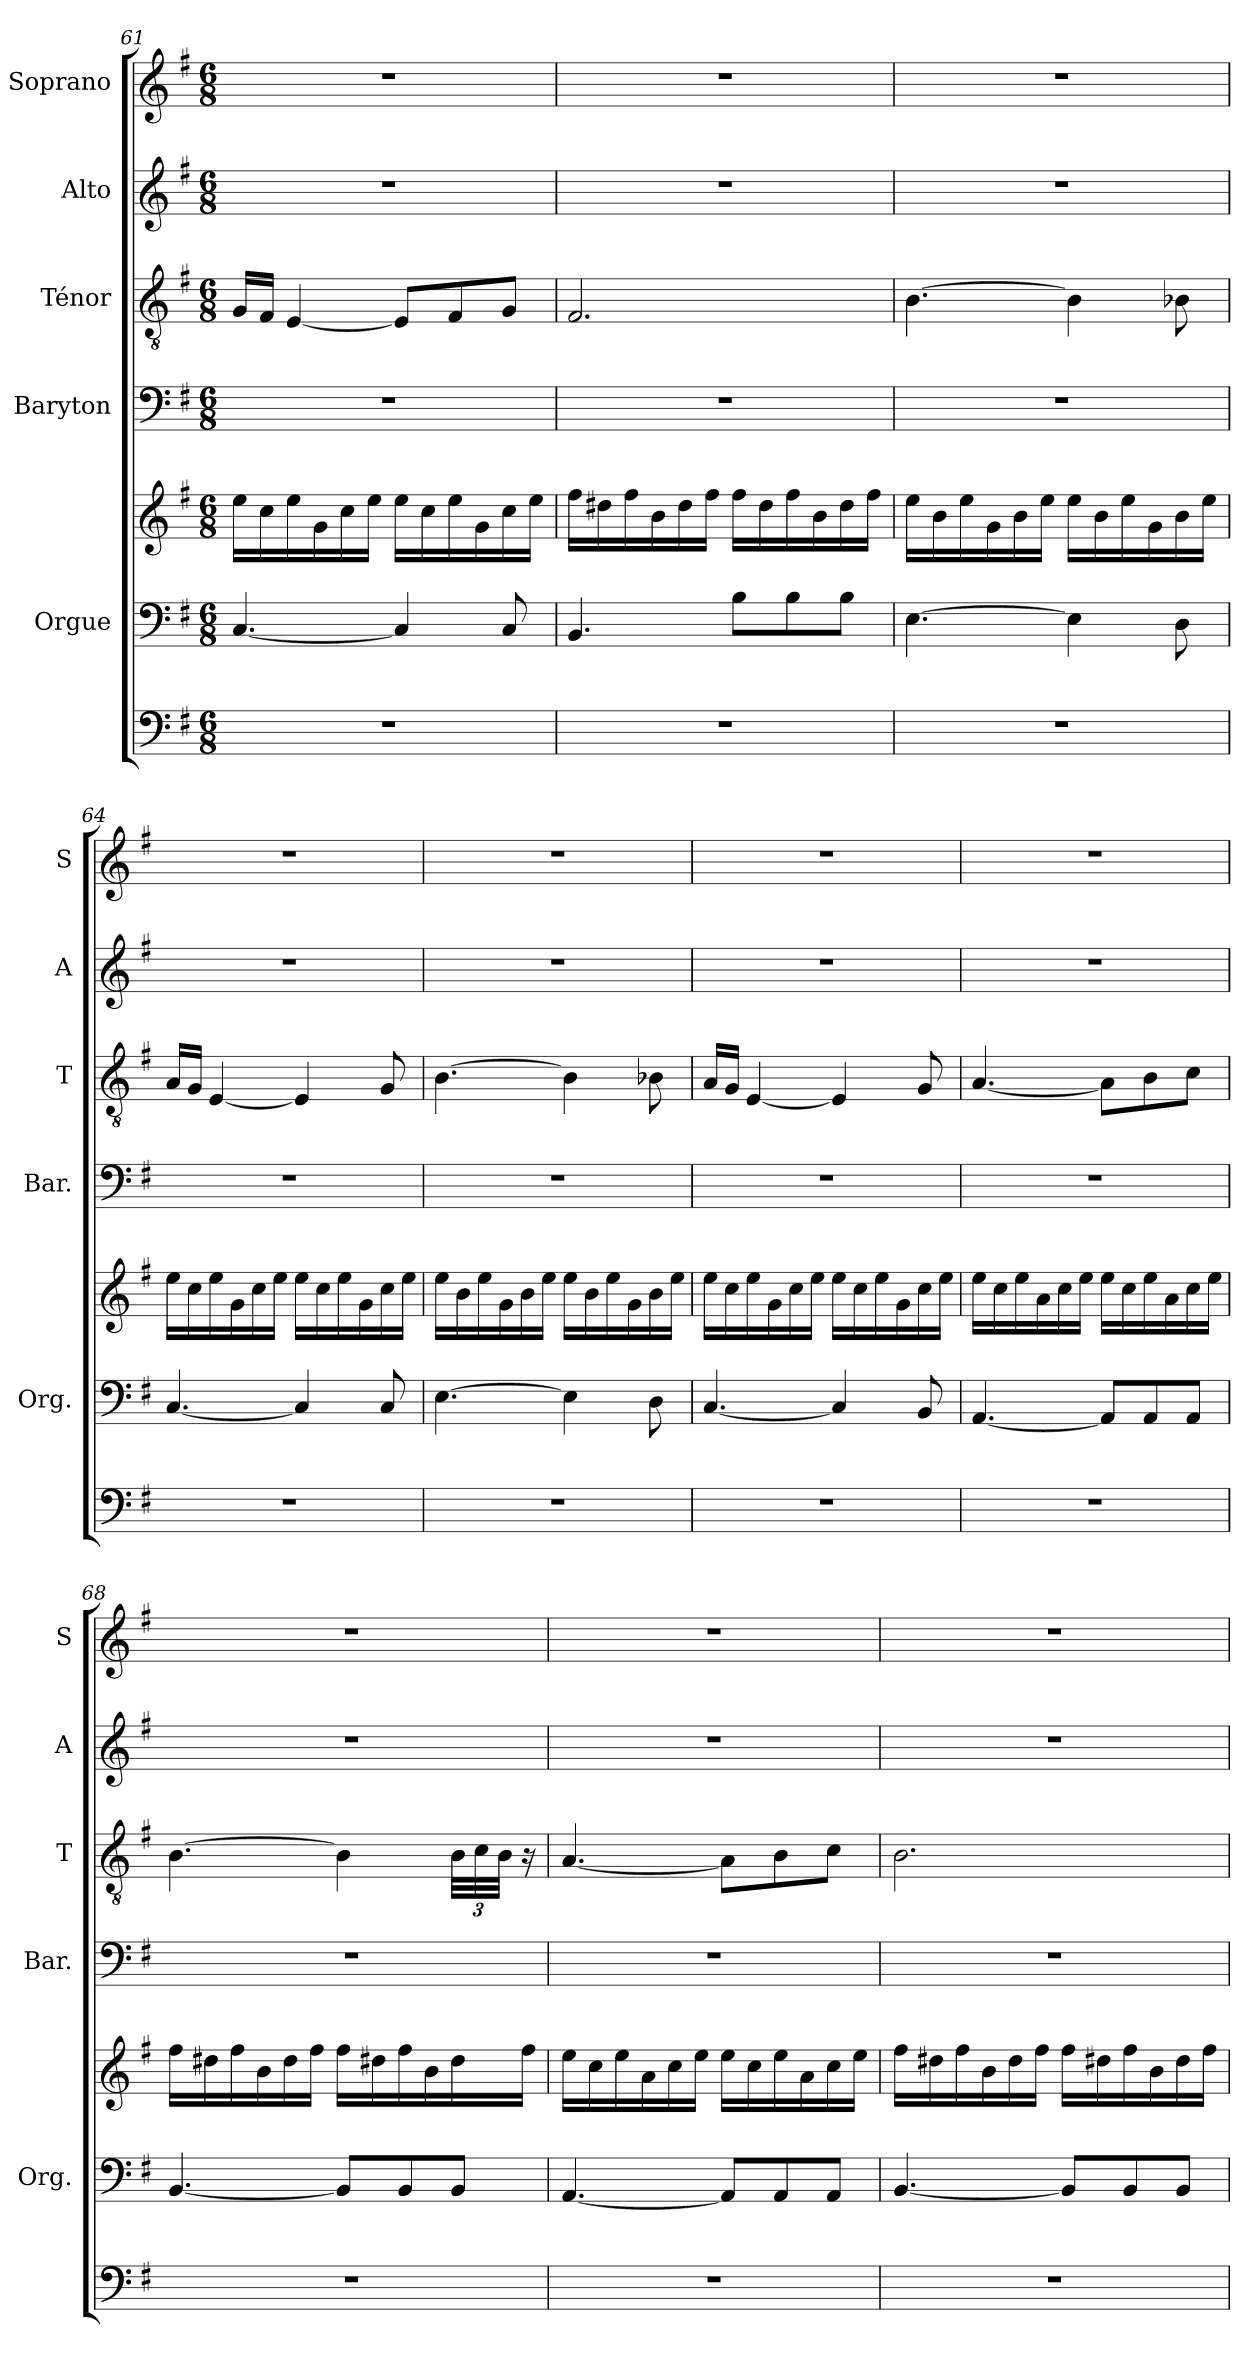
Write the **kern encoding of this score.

**kern	**kern	**kern	**kern	**kern	**kern	**kern
*part6	*part5	*part5	*part4	*part3	*part2	*part1
*staff7	*staff6	*staff5	*staff4	*staff3	*staff2	*staff1
*	*I"Orgue	*	*I"Baryton	*I"Ténor	*I"Alto	*I"Soprano
*	*I'Org.	*	*I'Bar.	*I'T	*I'A	*I'S
*clefF4	*clefF4	*clefG2	*clefF4	*clefGv2	*clefG2	*clefG2
*k[f#]	*k[f#]	*k[f#]	*k[f#]	*k[f#]	*k[f#]	*k[f#]
*e:	*e:	*e:	*e:	*e:	*e:	*e:
*M6/8	*M6/8	*M6/8	*M6/8	*M6/8	*M6/8	*M6/8
=61	=61	=61	=61	=61	=61	=61
2.r	[4.C/	16ee\LL	2.r	16G/LL	2.r	2.r
.	.	16cc\	.	16F#/JJ	.	.
.	.	16ee\	.	[4E/	.	.
.	.	16g\	.	.	.	.
.	.	16cc\	.	.	.	.
.	.	16ee\JJ	.	.	.	.
.	4C/]	16ee\LL	.	8E/L]	.	.
.	.	16cc\	.	.	.	.
.	.	16ee\	.	8F#/	.	.
.	.	16g\	.	.	.	.
.	8C/	16cc\	.	8G/J	.	.
.	.	16ee\JJ	.	.	.	.
=62	=62	=62	=62	=62	=62	=62
2.r	4.BB/	16ff#\LL	2.r	2.F#/	2.r	2.r
.	.	16dd#X\	.	.	.	.
.	.	16ff#\	.	.	.	.
.	.	16b\	.	.	.	.
.	.	16dd#\	.	.	.	.
.	.	16ff#\JJ	.	.	.	.
.	8B\L	16ff#\LL	.	.	.	.
.	.	16dd#\	.	.	.	.
.	8B\	16ff#\	.	.	.	.
.	.	16b\	.	.	.	.
.	8B\J	16dd#\	.	.	.	.
.	.	16ff#\JJ	.	.	.	.
=63	=63	=63	=63	=63	=63	=63
2.r	[4.E\	16ee\LL	2.r	[4.B\	2.r	2.r
.	.	16b\	.	.	.	.
.	.	16ee\	.	.	.	.
.	.	16g\	.	.	.	.
.	.	16b\	.	.	.	.
.	.	16ee\JJ	.	.	.	.
.	4E\]	16ee\LL	.	4B\]	.	.
.	.	16b\	.	.	.	.
.	.	16ee\	.	.	.	.
.	.	16g\	.	.	.	.
.	8D\	16b\	.	8B-X\	.	.
.	.	16ee\JJ	.	.	.	.
!!LO:LB:g=z
=64	=64	=64	=64	=64	=64	=64
2.r	[4.C/	16ee\LL	2.r	16A/LL	2.r	2.r
.	.	16cc\	.	16G/JJ	.	.
.	.	16ee\	.	[4E/	.	.
.	.	16g\	.	.	.	.
.	.	16cc\	.	.	.	.
.	.	16ee\JJ	.	.	.	.
.	4C/]	16ee\LL	.	4E/]	.	.
.	.	16cc\	.	.	.	.
.	.	16ee\	.	.	.	.
.	.	16g\	.	.	.	.
.	8C/	16cc\	.	8G/	.	.
.	.	16ee\JJ	.	.	.	.
=65	=65	=65	=65	=65	=65	=65
2.r	[4.E\	16ee\LL	2.r	[4.B\	2.r	2.r
.	.	16b\	.	.	.	.
.	.	16ee\	.	.	.	.
.	.	16g\	.	.	.	.
.	.	16b\	.	.	.	.
.	.	16ee\JJ	.	.	.	.
.	4E\]	16ee\LL	.	4B\]	.	.
.	.	16b\	.	.	.	.
.	.	16ee\	.	.	.	.
.	.	16g\	.	.	.	.
.	8D\	16b\	.	8B-X\	.	.
.	.	16ee\JJ	.	.	.	.
=66	=66	=66	=66	=66	=66	=66
2.r	[4.C/	16ee\LL	2.r	16A/LL	2.r	2.r
.	.	16cc\	.	16G/JJ	.	.
.	.	16ee\	.	[4E/	.	.
.	.	16g\	.	.	.	.
.	.	16cc\	.	.	.	.
.	.	16ee\JJ	.	.	.	.
.	4C/]	16ee\LL	.	4E/]	.	.
.	.	16cc\	.	.	.	.
.	.	16ee\	.	.	.	.
.	.	16g\	.	.	.	.
.	8BB/	16cc\	.	8G/	.	.
.	.	16ee\JJ	.	.	.	.
=67	=67	=67	=67	=67	=67	=67
2.r	[4.AA/	16ee\LL	2.r	[4.A/	2.r	2.r
.	.	16cc\	.	.	.	.
.	.	16ee\	.	.	.	.
.	.	16a\	.	.	.	.
.	.	16cc\	.	.	.	.
.	.	16ee\JJ	.	.	.	.
.	8AA/L]	16ee\LL	.	8A\L]	.	.
.	.	16cc\	.	.	.	.
.	8AA/	16ee\	.	8B\	.	.
.	.	16a\	.	.	.	.
.	8AA/J	16cc\	.	8c\J	.	.
.	.	16ee\JJ	.	.	.	.
!!LO:PB:g=z
=68	=68	=68	=68	=68	=68	=68
2.r	[4.BB/	16ff#\LL	2.r	[4.B\	2.r	2.r
.	.	16dd#X\	.	.	.	.
.	.	16ff#\	.	.	.	.
.	.	16b\	.	.	.	.
.	.	16dd#\	.	.	.	.
.	.	16ff#\JJ	.	.	.	.
.	8BB/L]	16ff#\LL	.	4B\]	.	.
.	.	16dd#X\	.	.	.	.
.	8BB/	16ff#\	.	.	.	.
.	.	16b\	.	.	.	.
.	8BB/J	16dd#\	.	48B\LL	.	.
.	.	.	.	48c\	.	.
.	.	.	.	48B\JJ	.	.
.	.	16ff#\JJ	.	16r	.	.
=69	=69	=69	=69	=69	=69	=69
2.r	[4.AA/	16ee\LL	2.r	[4.A/	2.r	2.r
.	.	16cc\	.	.	.	.
.	.	16ee\	.	.	.	.
.	.	16a\	.	.	.	.
.	.	16cc\	.	.	.	.
.	.	16ee\JJ	.	.	.	.
.	8AA/L]	16ee\LL	.	8A\L]	.	.
.	.	16cc\	.	.	.	.
.	8AA/	16ee\	.	8B\	.	.
.	.	16a\	.	.	.	.
.	8AA/J	16cc\	.	8c\J	.	.
.	.	16ee\JJ	.	.	.	.
=70	=70	=70	=70	=70	=70	=70
2.r	[4.BB/	16ff#\LL	2.r	2.B\	2.r	2.r
.	.	16dd#X\	.	.	.	.
.	.	16ff#\	.	.	.	.
.	.	16b\	.	.	.	.
.	.	16dd#\	.	.	.	.
.	.	16ff#\JJ	.	.	.	.
.	8BB/L]	16ff#\LL	.	.	.	.
.	.	16dd#X\	.	.	.	.
.	8BB/	16ff#\	.	.	.	.
.	.	16b\	.	.	.	.
.	8BB/J	16dd#\	.	.	.	.
.	.	16ff#\JJ	.	.	.	.
=	=	=	=	=	=	=
*-	*-	*-	*-	*-	*-	*-
